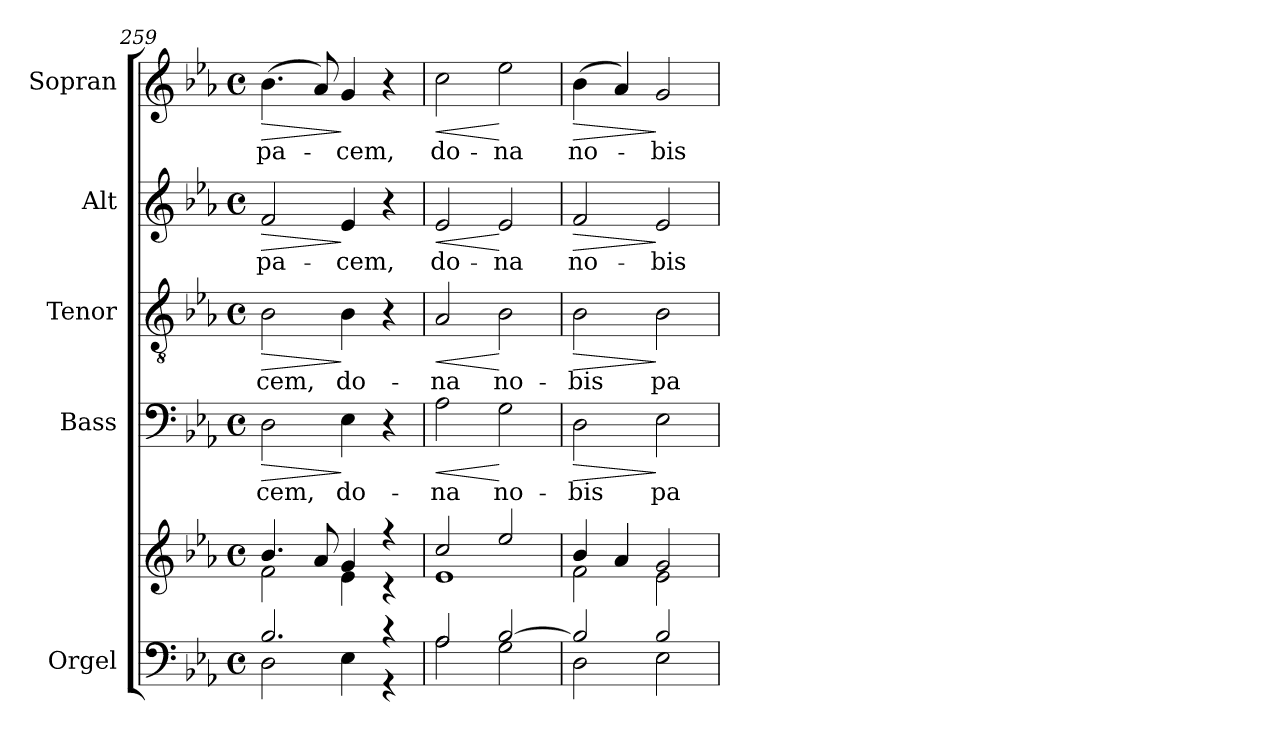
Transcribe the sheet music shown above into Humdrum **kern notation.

**kern	**kern	**kern	**text	**dynam	**kern	**text	**dynam	**kern	**text	**dynam	**kern	**text	**dynam
*part5	*part5	*part4	*part4	*part4	*part3	*part3	*part3	*part2	*part2	*part2	*part1	*part1	*part1
*staff6	*staff5	*staff4	*staff4	*staff4	*staff3	*staff3	*staff3	*staff2	*staff2	*staff2	*staff1	*staff1	*staff1
*I"Orgel	*	*I"Bass	*	*	*I"Tenor	*	*	*I"Alt	*	*	*I"Sopran	*	*
*I'Org.	*	*I'B.	*	*	*I'T.	*	*	*I'A.	*	*	*I'S.	*	*
*clefF4	*clefG2	*clefF4	*	*	*clefGv2	*	*	*clefG2	*	*	*clefG2	*	*
*k[b-e-a-]	*k[b-e-a-]	*k[b-e-a-]	*	*	*k[b-e-a-]	*	*	*k[b-e-a-]	*	*	*k[b-e-a-]	*	*
*E-:	*E-:	*E-:	*	*	*E-:	*	*	*E-:	*	*	*E-:	*	*
*M4/4	*M4/4	*M4/4	*	*	*M4/4	*	*	*M4/4	*	*	*M4/4	*	*
*met(c)	*met(c)	*met(c)	*	*	*met(c)	*	*	*met(c)	*	*	*met(c)	*	*
=259	=259	=259	=259	=259	=259	=259	=259	=259	=259	=259	=259	=259	=259
*^	*^	*	*	*	*	*	*	*	*	*	*	*	*
!	!	!	!	!	!LO:LY:b	!LO:HP:b	!	!LO:LY:b	!LO:HP:b	!	!LO:LY:b	!LO:HP:b	!	!LO:LY:b	!LO:HP:b
2.B-/	2D\	4.b-/	2f\	2D\	-cem,	>	2B-\	-cem,	>	2f/	pa-	>	(>4.b-\	pa-	>
.	.	8a-/	.	.	.	.	.	.	.	.	.	.	8a-/)	.	.
!	!	!	!	!	!LO:LY:b	!	!	!LO:LY:b	!	!	!LO:LY:b	!	!	!LO:LY:b	!
.	4E-\	4g/	4e-\	4E-\	do-	]	4B-\	do-	]	4e-/	-cem,	]	4g/	-cem,	]
4r	4r	4r	4r	4r	.	.	4r	.	.	4r	.	.	4r	.	.
=260	=260	=260	=260	=260	=260	=260	=260	=260	=260	=260	=260	=260	=260	=260	=260
!	!	!	!	!	!LO:LY:b	!LO:HP:b	!	!LO:LY:b	!LO:HP:b	!	!LO:LY:b	!LO:HP:b	!	!LO:LY:b	!LO:HP:b
2A-/	2A-\	2cc/	1e-	2A-\	-na	<	2A-/	-na	<	2e-/	do-	<	2cc\	do-	<
!	!	!	!	!	!LO:LY:b	!	!	!LO:LY:b	!	!	!LO:LY:b	!	!	!LO:LY:b	!
[>2B-/	2G\	2ee-/	.	2G\	no-	[	2B-\	no-	[	2e-/	-na	[	2ee-\	-na	[
!!LO:LB:g=z
=261	=261	=261	=261	=261	=261	=261	=261	=261	=261	=261	=261	=261	=261	=261	=261
!	!	!	!	!	!LO:LY:b	!LO:HP:b	!	!LO:LY:b	!LO:HP:b	!	!LO:LY:b	!LO:HP:b	!	!LO:LY:b	!LO:HP:b
2B-/]	2D\	4b-/	2f\	2D\	-bis	>	2B-\	-bis	>	2f/	no-	>	(>4b-\	no-	>
.	.	4a-/	.	.	.	.	.	.	.	.	.	.	4a-/)	.	.
!	!	!	!	!	!LO:LY:b	!	!	!LO:LY:b	!	!	!LO:LY:b	!	!	!LO:LY:b	!
2B-/	2E-\	2g/	2e-\	2E-\	pa-	]	2B-\	pa-	]	2e-/	-bis	]	2g/	-bis	]
*v	*v	*	*	*	*	*	*	*	*	*	*	*	*	*	*
*	*v	*v	*	*	*	*	*	*	*	*	*	*	*	*
=	=	=	=	=	=	=	=	=	=	=	=	=	=
*-	*-	*-	*-	*-	*-	*-	*-	*-	*-	*-	*-	*-	*-
